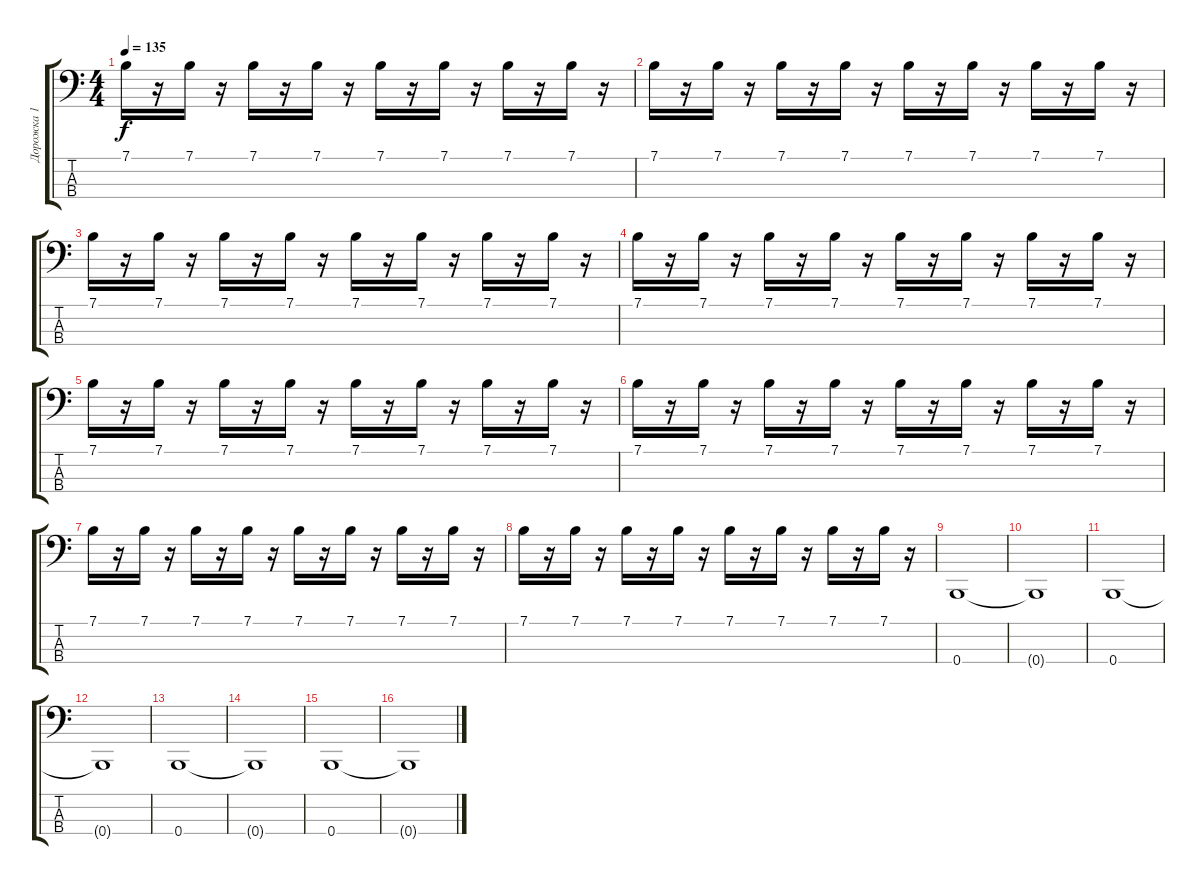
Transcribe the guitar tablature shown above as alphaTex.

\track ("Дорожка 1" "Дорожка 1") {instrument electricbassfinger}
\staff {score tabs}
\tuning (E2 B1 Gb1 B0) {hide}
\ts (4 4)
\tempo 135
\clef f4
\ks c
7.1.16{dy f} r.16 7.1.16 r.16 7.1.16 r.16 7.1.16 r.16 7.1.16 r.16 7.1.16 r.16 7.1.16 r.16 7.1.16 r.16 |
7.1.16 r.16 7.1.16 r.16 7.1.16 r.16 7.1.16 r.16 7.1.16 r.16 7.1.16 r.16 7.1.16 r.16 7.1.16 r.16 |
7.1.16 r.16 7.1.16 r.16 7.1.16 r.16 7.1.16 r.16 7.1.16 r.16 7.1.16 r.16 7.1.16 r.16 7.1.16 r.16 |
7.1.16 r.16 7.1.16 r.16 7.1.16 r.16 7.1.16 r.16 7.1.16 r.16 7.1.16 r.16 7.1.16 r.16 7.1.16 r.16 |
7.1.16 r.16 7.1.16 r.16 7.1.16 r.16 7.1.16 r.16 7.1.16 r.16 7.1.16 r.16 7.1.16 r.16 7.1.16 r.16 |
7.1.16 r.16 7.1.16 r.16 7.1.16 r.16 7.1.16 r.16 7.1.16 r.16 7.1.16 r.16 7.1.16 r.16 7.1.16 r.16 |
7.1.16 r.16 7.1.16 r.16 7.1.16 r.16 7.1.16 r.16 7.1.16 r.16 7.1.16 r.16 7.1.16 r.16 7.1.16 r.16 |
7.1.16 r.16 7.1.16 r.16 7.1.16 r.16 7.1.16 r.16 7.1.16 r.16 7.1.16 r.16 7.1.16 r.16 7.1.16 r.16 |
0.4.1{instrument slapbass2} |
0.4{t}.1 |
0.4.1 |
0.4{t}.1 |
0.4.1 |
0.4{t}.1 |
0.4.1 |
0.4{t}.1
